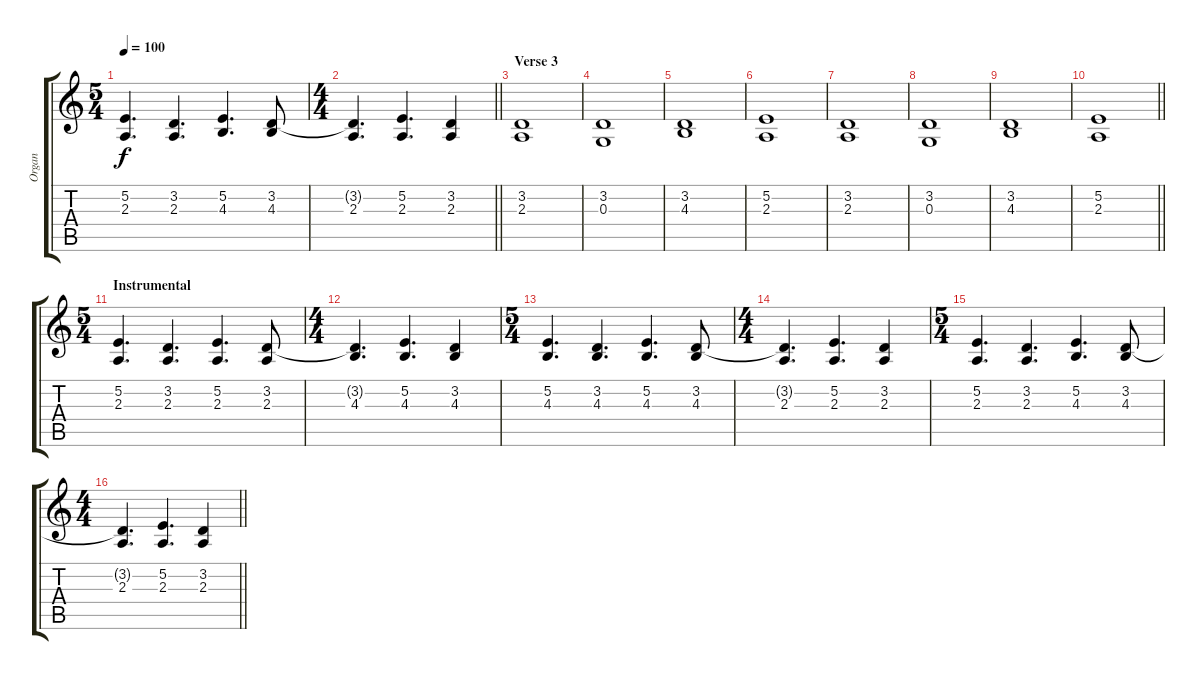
\track ("Organ" "Organ") {instrument drawbarorgan}
\staff {score tabs}
\tuning (E4 B3 G3 D3 A2 E2) {hide}
\ts (5 4)
\tempo 100
\clef g2
\ks c
(5.2 2.3).4{d dy f} (3.2 2.3).4{d} (5.2 4.3).4{d} (3.2 4.3).8 |
\ts (4 4)
\barLineRight lightlight
(3.2{t} 2.3).4{d} (5.2 2.3).4{d} (3.2 2.3).4 |
\section ("" "Verse 3")
(3.2 2.3).1 |
(3.2 0.3).1 |
(3.2 4.3).1 |
(5.2 2.3).1 |
(3.2 2.3).1 |
(3.2 0.3).1 |
(3.2 4.3).1 |
\barLineRight lightlight
(5.2 2.3).1 |
\ts (5 4)
\section ("" "Instrumental")
(5.2 2.3).4{d} (3.2 2.3).4{d} (5.2 2.3).4{d} (3.2 2.3).8 |
\ts (4 4)
(3.2{t} 4.3).4{d} (5.2 4.3).4{d} (3.2 4.3).4 |
\ts (5 4)
(5.2 4.3).4{d} (3.2 4.3).4{d} (5.2 4.3).4{d} (3.2 4.3).8 |
\ts (4 4)
(3.2{t} 2.3).4{d} (5.2 2.3).4{d} (3.2 2.3).4 |
\ts (5 4)
(5.2 2.3).4{d} (3.2 2.3).4{d} (5.2 4.3).4{d} (3.2 4.3).8 |
\ts (4 4)
\barLineRight lightlight
(3.2{t} 2.3).4{d} (5.2 2.3).4{d} (3.2 2.3).4
